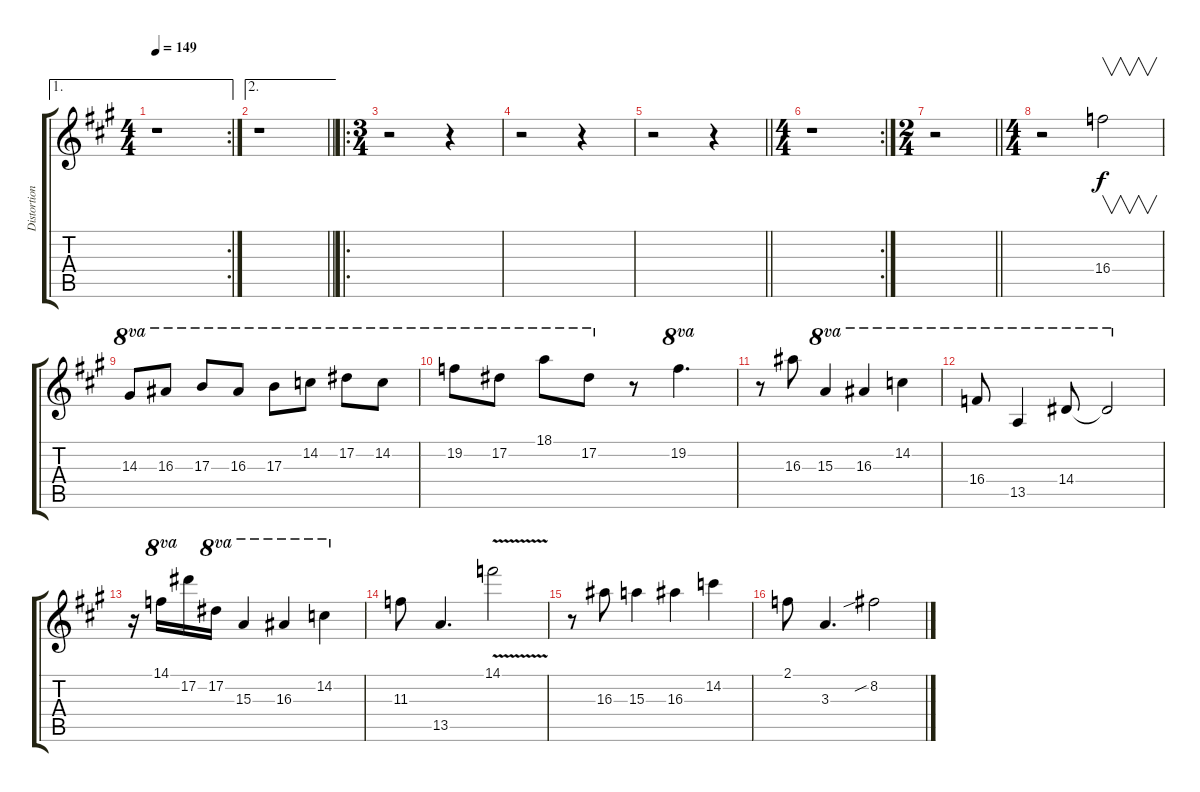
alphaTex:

\track ("Distortion" "Distortion") {instrument distortionguitar}
\staff {score tabs}
\tuning (Eb4 Bb3 Gb3 Db3 Ab2 Eb2) {hide}
\ae 1
\rc 2
\ts (4 4)
\tempo 149
\clef g2
\ks a
r.1{dy f} |
\ae 2
\barLineRight lightlight
r.1 |
\ro
\ts (3 4)
\section ("" " ")
r.2 r.4 |
r.2 r.4 |
\barLineRight lightlight
r.2 r.4 |
\rc 2
\ts (4 4)
r.1 |
\ts (2 4)
\barLineRight lightlight
r.2 |
\ts (4 4)
\section ("" " ")
r.2 16.4.2{v} |
14.3.8{ot 8va} 16.3.8{ot 8va} 17.3.8{ot 8va} 16.3.8{ot 8va} 17.3.8{ot 8va} 14.2.8{ot 8va} 17.2.8{ot 8va} 14.2.8{ot 8va} |
19.2.8{ot 8va} 17.2.8{ot 8va} 18.1.8{ot 8va} 17.2.8{ot 8va} r.8 19.2.4{d ot 8va} |
r.8 16.3.8 15.3.4{ot 8va} 16.3.4{ot 8va} 14.2.4{ot 8va} |
16.4.8{ot 8va} 13.5.4{ot 8va} 14.4.8{ot 8va} 14.4{t}.2{ot 8va} |
r.16 14.1.16{ot 8va} 17.2.16 17.2.16{ot 8va} 15.3.4{ot 8va} 16.3.4{ot 8va} 14.2.4{ot 8va} |
11.3.8 13.5.4{d} 14.1{v}.2 |
r.8 16.3.8 15.3.4 16.3.4 14.2.4 |
2.1.8 3.3.4{d} 8.2{sib}.2
